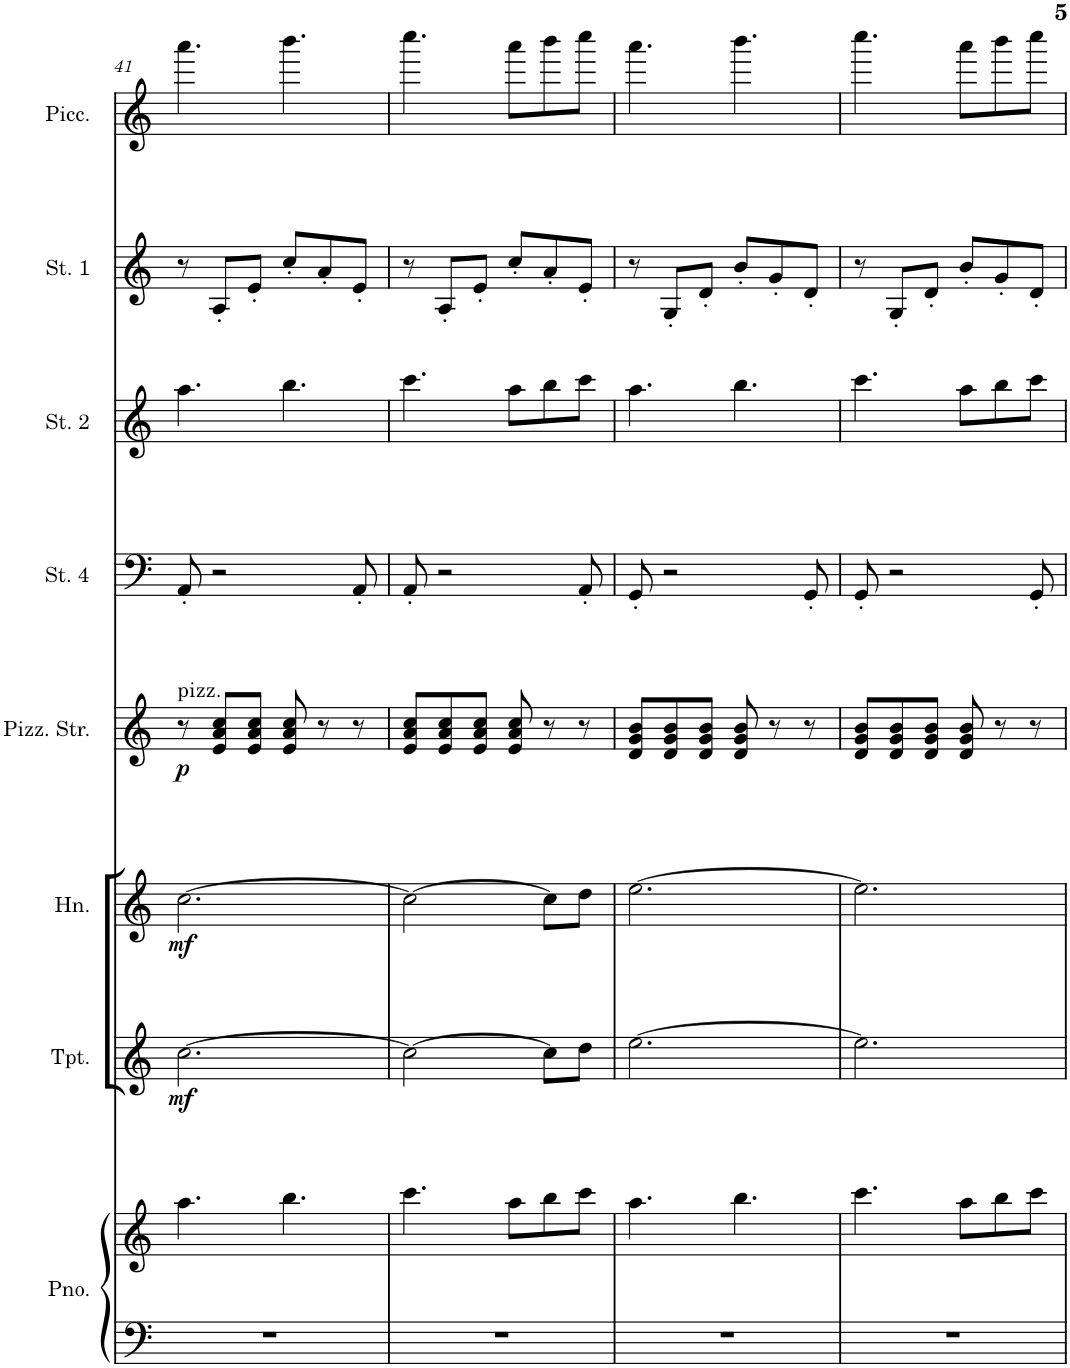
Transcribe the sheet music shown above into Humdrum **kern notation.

**kern	**kern	**dynam	**kern	**dynam	**kern	**dynam	**kern	**kern	**kern	**kern
*part8	*part7	*part7	*part6	*part6	*part5	*part5	*part4	*part3	*part2	*part1
*staff8	*staff7	*staff7	*staff6	*staff6	*staff5	*staff5	*staff4	*staff3	*staff2	*staff1
*I"Piano	*I"Trumpet	*	*I"Horn	*	*I"Pizzicato Strings	*	*I"Strings 4	*I"Strings 2	*I"Strings 1	*I"Piccolo
*I'Pno.	*I'Tpt.	*	*I'Hn.	*	*I'Pizz. Str.	*	*I'St. 4	*I'St. 2	*I'St. 1	*I'Picc.
!!LO:PB:g=z
*clefG2	*clefG2	*	*clefG2	*	*clefG2	*	*clefF4	*clefG2	*clefG2	*clefG2
*	*Trd1c2	*	*Trd7c12	*	*	*	*	*	*	*Trd-7c-12
*k[]	*k[]	*	*k[]	*	*k[]	*	*k[]	*k[]	*k[]	*k[]
*M6/8	*M6/8	*	*M6/8	*	*M6/8	*	*M6/8	*M6/8	*M6/8	*M6/8
=41	=41	=41	=41	=41	=41	=41	=41	=41	=41	=41
!	!	!	!	!	!LO:TX:a:t=pizz.	!	!	!	!	!
!	!	!LO:DY:b	!	!LO:DY:b	!	!LO:DY:b	!	!	!	!
4.aa\	[2.cc\	mf	[2.cc\	mf	8r	p	8AA'/	4.aa\	8r	4.aaa\
.	.	.	.	.	8e/ 8a/ 8cc/L	.	2r	.	8A'/L	.
.	.	.	.	.	8e/ 8a/ 8cc/J	.	.	.	8e'/J	.
4.bb\	.	.	.	.	8e/ 8a/ 8cc/	.	.	4.bb\	8cc'/L	4.bbb\
.	.	.	.	.	8r	.	.	.	8a'/	.
.	.	.	.	.	8r	.	8AA'/	.	8e'/J	.
=42	=42	=42	=42	=42	=42	=42	=42	=42	=42	=42
4.ccc\	2cc\_	.	2cc\_	.	8e/ 8a/ 8cc/L	.	8AA'/	4.ccc\	8r	4.cccc\
.	.	.	.	.	8e/ 8a/ 8cc/	.	2r	.	8A'/L	.
.	.	.	.	.	8e/ 8a/ 8cc/J	.	.	.	8e'/J	.
8aa\L	.	.	.	.	8e/ 8a/ 8cc/	.	.	8aa\L	8cc'/L	8aaa\L
8bb\	8cc\L]	.	8cc\L]	.	8r	.	.	8bb\	8a'/	8bbb\
8ccc\J	8dd\J	.	8dd\J	.	8r	.	8AA'/	8ccc\J	8e'/J	8cccc\J
=43	=43	=43	=43	=43	=43	=43	=43	=43	=43	=43
4.aa\	[2.ee\	.	[2.ee\	.	8d/ 8g/ 8b/L	.	8GG'/	4.aa\	8r	4.aaa\
.	.	.	.	.	8d/ 8g/ 8b/	.	2r	.	8G'/L	.
.	.	.	.	.	8d/ 8g/ 8b/J	.	.	.	8d'/J	.
4.bb\	.	.	.	.	8d/ 8g/ 8b/	.	.	4.bb\	8b'/L	4.bbb\
.	.	.	.	.	8r	.	.	.	8g'/	.
.	.	.	.	.	8r	.	8GG'/	.	8d'/J	.
=44	=44	=44	=44	=44	=44	=44	=44	=44	=44	=44
4.ccc\	2.ee\]	.	2.ee\]	.	8d/ 8g/ 8b/L	.	8GG'/	4.ccc\	8r	4.cccc\
.	.	.	.	.	8d/ 8g/ 8b/	.	2r	.	8G'/L	.
.	.	.	.	.	8d/ 8g/ 8b/J	.	.	.	8d'/J	.
8aa\L	.	.	.	.	8d/ 8g/ 8b/	.	.	8aa\L	8b'/L	8aaa\L
8bb\	.	.	.	.	8r	.	.	8bb\	8g'/	8bbb\
8ccc\J	.	.	.	.	8r	.	8GG'/	8ccc\J	8d'/J	8cccc\J
=	=	=	=	=	=	=	=	=	=	=
*-	*-	*-	*-	*-	*-	*-	*-	*-	*-	*-
